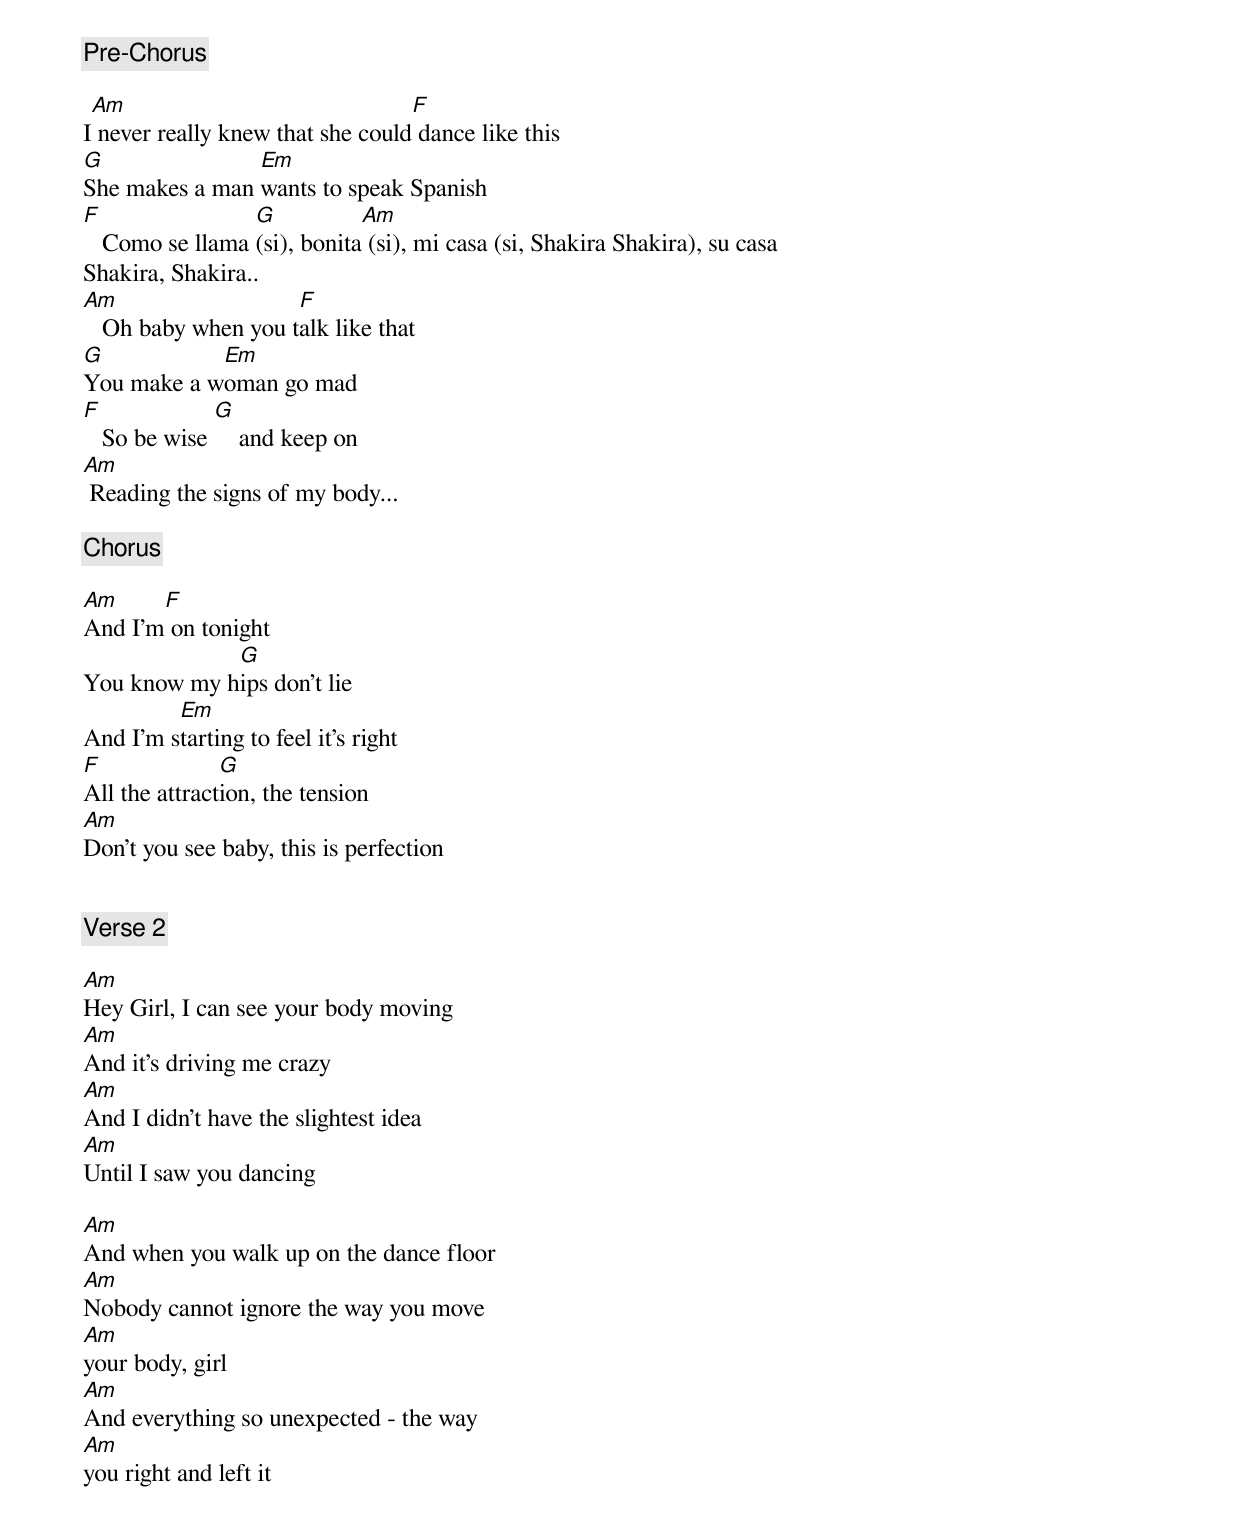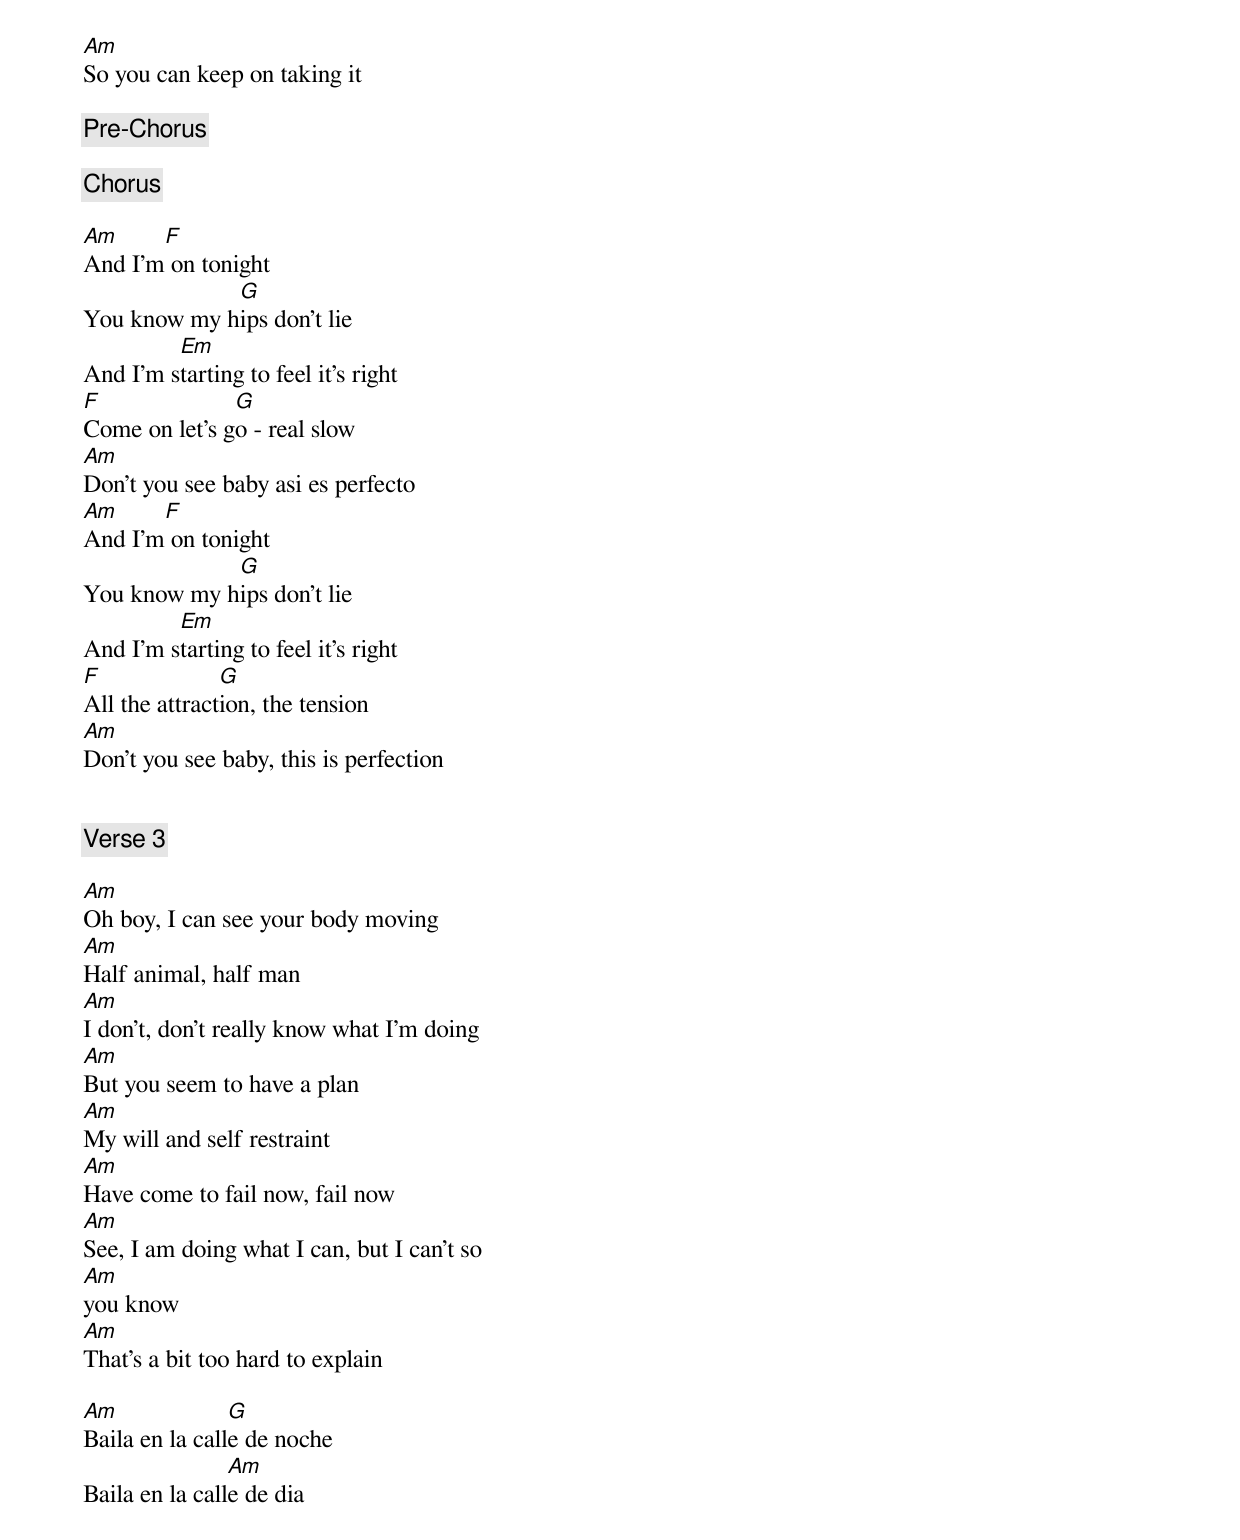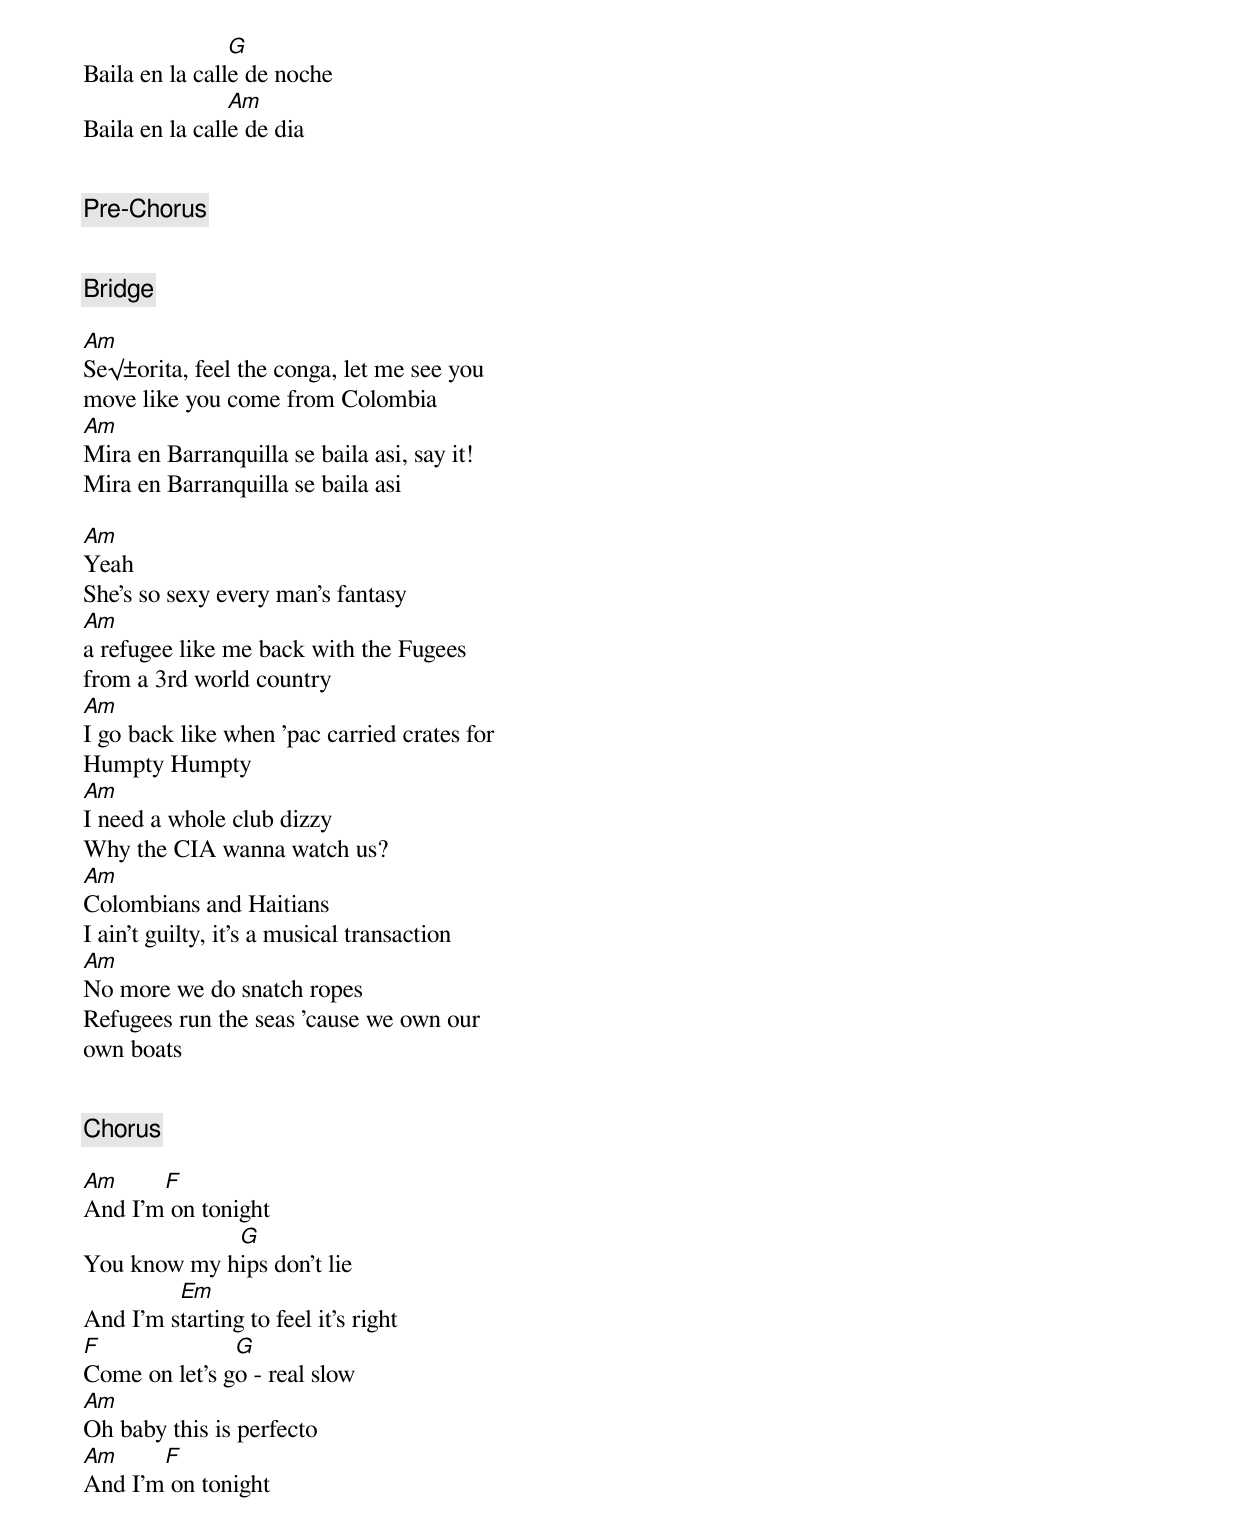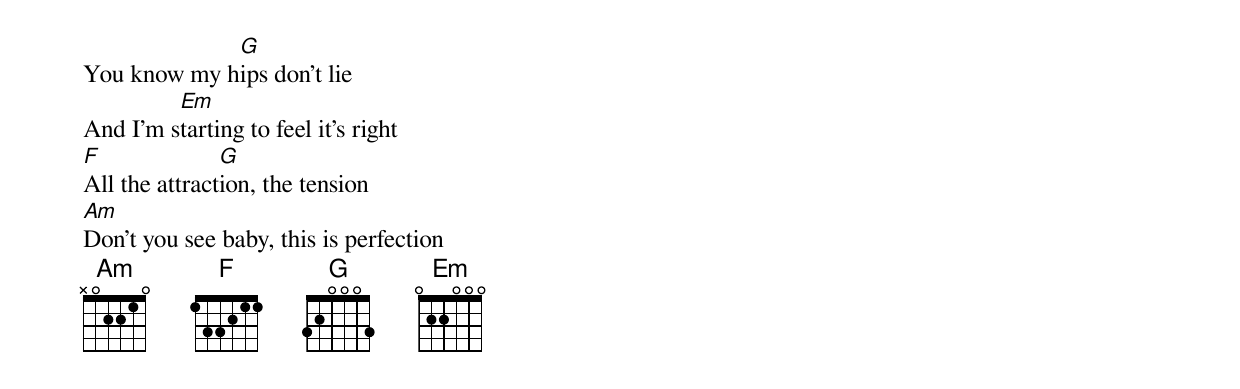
[Pre-Chorus]

 Am                               F
I never really knew that she could dance like this
G               Em
She makes a man wants to speak Spanish
F                G           Am
   Como se llama (si), bonita (si), mi casa (si, Shakira Shakira), su casa
Shakira, Shakira..
Am                   F
   Oh baby when you talk like that
G           Em
You make a woman go mad
F             G
   So be wise     and keep on
Am
 Reading the signs of my body...

[Chorus]

Am     F
And I'm on tonight
             G
You know my hips don't lie
         Em
And I'm starting to feel it's right
F              G
All the attraction, the tension
Am
Don't you see baby, this is perfection


[Verse 2]

Am
Hey Girl, I can see your body moving
Am
And it's driving me crazy
Am
And I didn't have the slightest idea
Am
Until I saw you dancing

Am
And when you walk up on the dance floor
Am
Nobody cannot ignore the way you move
Am
your body, girl
Am
And everything so unexpected - the way
Am
you right and left it
Am
So you can keep on taking it

[Pre-Chorus]

[Chorus]

Am     F
And I'm on tonight
             G
You know my hips don't lie
         Em
And I'm starting to feel it's right
F              G
Come on let's go - real slow
Am
Don't you see baby asi es perfecto
Am     F
And I'm on tonight
             G
You know my hips don't lie
         Em
And I'm starting to feel it's right
F              G
All the attraction, the tension
Am
Don't you see baby, this is perfection


[Verse 3]

Am
Oh boy, I can see your body moving
Am
Half animal, half man
Am
I don't, don't really know what I'm doing
Am
But you seem to have a plan
Am
My will and self restraint
Am
Have come to fail now, fail now
Am
See, I am doing what I can, but I can't so
Am
you know
Am
That's a bit too hard to explain

Am              G
Baila en la calle de noche
                Am
Baila en la calle de dia
                G
Baila en la calle de noche
                Am
Baila en la calle de dia


[Pre-Chorus]


[Bridge]

Am
Se√±orita, feel the conga, let me see you
move like you come from Colombia
Am
Mira en Barranquilla se baila asi, say it!
Mira en Barranquilla se baila asi

Am
Yeah
She's so sexy every man's fantasy
Am
a refugee like me back with the Fugees
from a 3rd world country
Am
I go back like when 'pac carried crates for
Humpty Humpty
Am
I need a whole club dizzy
Why the CIA wanna watch us?
Am
Colombians and Haitians
I ain't guilty, it's a musical transaction
Am
No more we do snatch ropes
Refugees run the seas 'cause we own our
own boats


[Chorus]

Am     F
And I'm on tonight
             G
You know my hips don't lie
         Em
And I'm starting to feel it's right
F              G
Come on let's go - real slow
Am
Oh baby this is perfecto
Am     F
And I'm on tonight
             G
You know my hips don't lie
         Em
And I'm starting to feel it's right
F              G
All the attraction, the tension
Am
Don't you see baby, this is perfection
